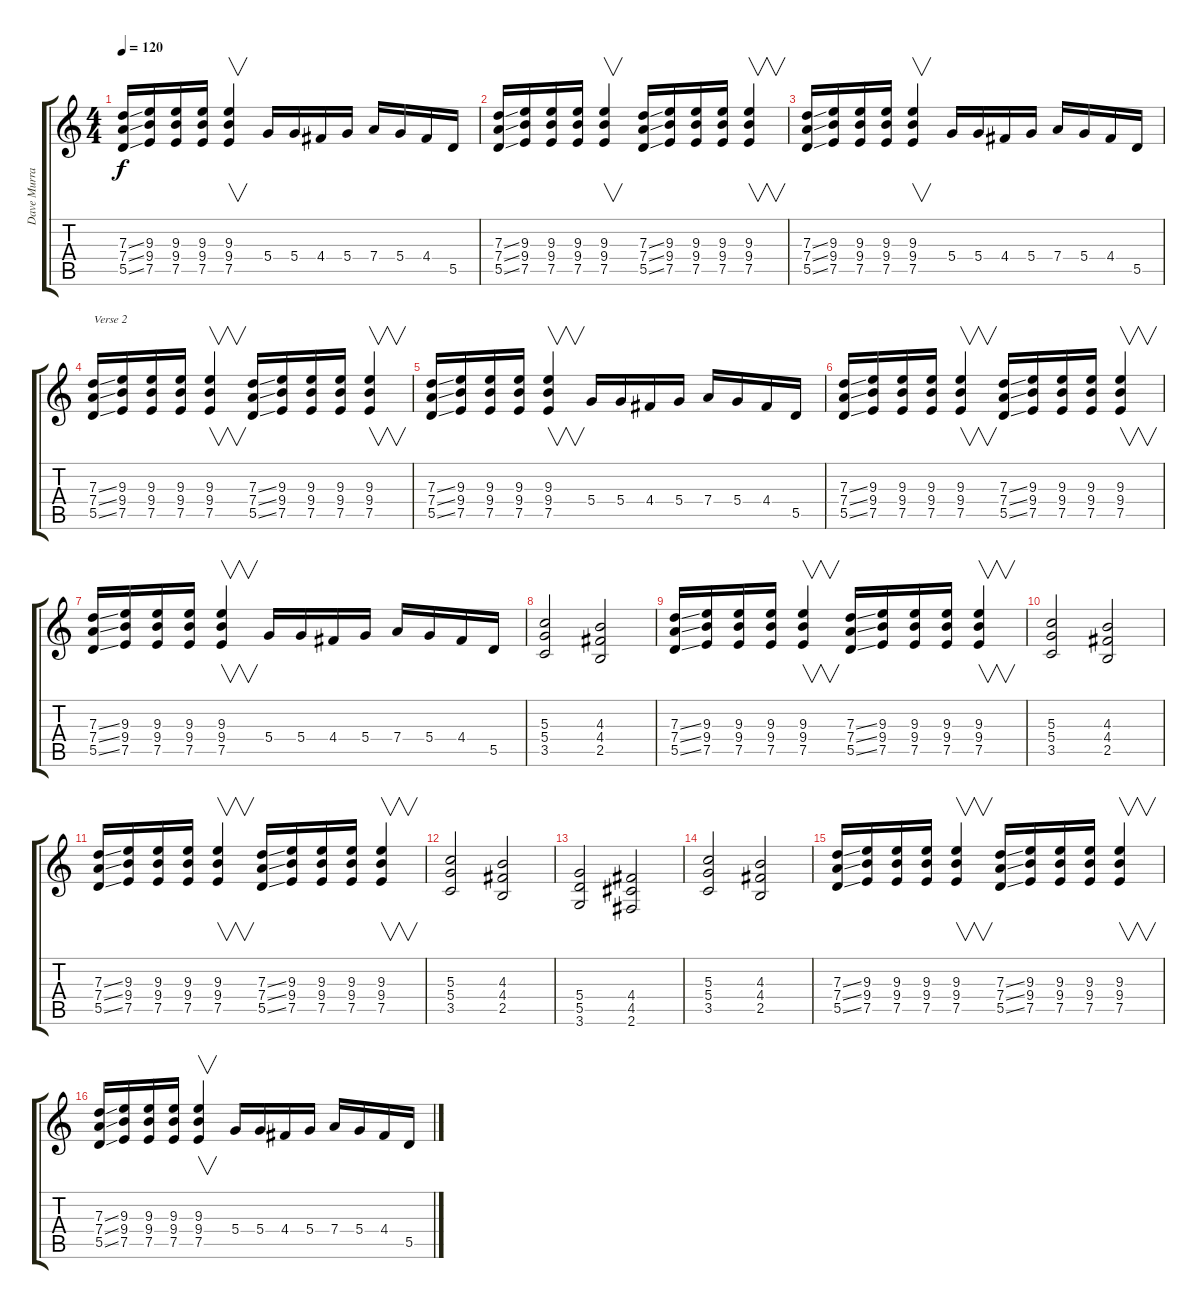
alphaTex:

\track ("Dave Murray (Guitar)" "Dave Murra") {instrument distortionguitar}
\staff {score tabs}
\tuning (E4 B3 G3 D3 A2 E2) {hide}
\ts (4 4)
\tempo 120
\clef g2
\ks c
(7.3{ss} 7.4{ss} 5.5{ss}).16{dy f} (9.3 9.4 7.5).16 (9.3 9.4 7.5).16 (9.3 9.4 7.5).16 (9.3 9.4 7.5).4{v} 5.4.16 5.4.16 4.4.16 5.4.16 7.4.16 5.4.16 4.4.16 5.5.16 |
(7.3{ss} 7.4{ss} 5.5{ss}).16 (9.3 9.4 7.5).16 (9.3 9.4 7.5).16 (9.3 9.4 7.5).16 (9.3 9.4 7.5).4{v} (7.3{ss} 7.4{ss} 5.5{ss}).16 (9.3 9.4 7.5).16 (9.3 9.4 7.5).16 (9.3 9.4 7.5).16 (9.3 9.4 7.5).4{v} |
(7.3{ss} 7.4{ss} 5.5{ss}).16 (9.3 9.4 7.5).16 (9.3 9.4 7.5).16 (9.3 9.4 7.5).16 (9.3 9.4 7.5).4{v} 5.4.16 5.4.16 4.4.16 5.4.16 7.4.16 5.4.16 4.4.16 5.5.16 |
(7.3{ss} 7.4{ss} 5.5{ss}).16{txt "Verse 2"} (9.3 9.4 7.5).16 (9.3 9.4 7.5).16 (9.3 9.4 7.5).16 (9.3 9.4 7.5).4{v} (7.3{ss} 7.4{ss} 5.5{ss}).16 (9.3 9.4 7.5).16 (9.3 9.4 7.5).16 (9.3 9.4 7.5).16 (9.3 9.4 7.5).4{v} |
(7.3{ss} 7.4{ss} 5.5{ss}).16 (9.3 9.4 7.5).16 (9.3 9.4 7.5).16 (9.3 9.4 7.5).16 (9.3 9.4 7.5).4{v} 5.4.16 5.4.16 4.4.16 5.4.16 7.4.16 5.4.16 4.4.16 5.5.16 |
(7.3{ss} 7.4{ss} 5.5{ss}).16 (9.3 9.4 7.5).16 (9.3 9.4 7.5).16 (9.3 9.4 7.5).16 (9.3 9.4 7.5).4{v} (7.3{ss} 7.4{ss} 5.5{ss}).16 (9.3 9.4 7.5).16 (9.3 9.4 7.5).16 (9.3 9.4 7.5).16 (9.3 9.4 7.5).4{v} |
(7.3{ss} 7.4{ss} 5.5{ss}).16 (9.3 9.4 7.5).16 (9.3 9.4 7.5).16 (9.3 9.4 7.5).16 (9.3 9.4 7.5).4{v} 5.4.16 5.4.16 4.4.16 5.4.16 7.4.16 5.4.16 4.4.16 5.5.16 |
(5.3 5.4 3.5).2 (4.3 4.4 2.5).2 |
(7.3{ss} 7.4{ss} 5.5{ss}).16 (9.3 9.4 7.5).16 (9.3 9.4 7.5).16 (9.3 9.4 7.5).16 (9.3 9.4 7.5).4{v} (7.3{ss} 7.4{ss} 5.5{ss}).16 (9.3 9.4 7.5).16 (9.3 9.4 7.5).16 (9.3 9.4 7.5).16 (9.3 9.4 7.5).4{v} |
(5.3 5.4 3.5).2 (4.3 4.4 2.5).2 |
(7.3{ss} 7.4{ss} 5.5{ss}).16 (9.3 9.4 7.5).16 (9.3 9.4 7.5).16 (9.3 9.4 7.5).16 (9.3 9.4 7.5).4{v} (7.3{ss} 7.4{ss} 5.5{ss}).16 (9.3 9.4 7.5).16 (9.3 9.4 7.5).16 (9.3 9.4 7.5).16 (9.3 9.4 7.5).4{v} |
(5.3 5.4 3.5).2 (4.3 4.4 2.5).2 |
(5.4 5.5 3.6).2 (4.4 4.5 2.6).2 |
(5.3 5.4 3.5).2 (4.3 4.4 2.5).2 |
(7.3{ss} 7.4{ss} 5.5{ss}).16 (9.3 9.4 7.5).16 (9.3 9.4 7.5).16 (9.3 9.4 7.5).16 (9.3 9.4 7.5).4{v} (7.3{ss} 7.4{ss} 5.5{ss}).16 (9.3 9.4 7.5).16 (9.3 9.4 7.5).16 (9.3 9.4 7.5).16 (9.3 9.4 7.5).4{v} |
(7.3{ss} 7.4{ss} 5.5{ss}).16 (9.3 9.4 7.5).16 (9.3 9.4 7.5).16 (9.3 9.4 7.5).16 (9.3 9.4 7.5).4{v} 5.4.16 5.4.16 4.4.16 5.4.16 7.4.16 5.4.16 4.4.16 5.5.16
